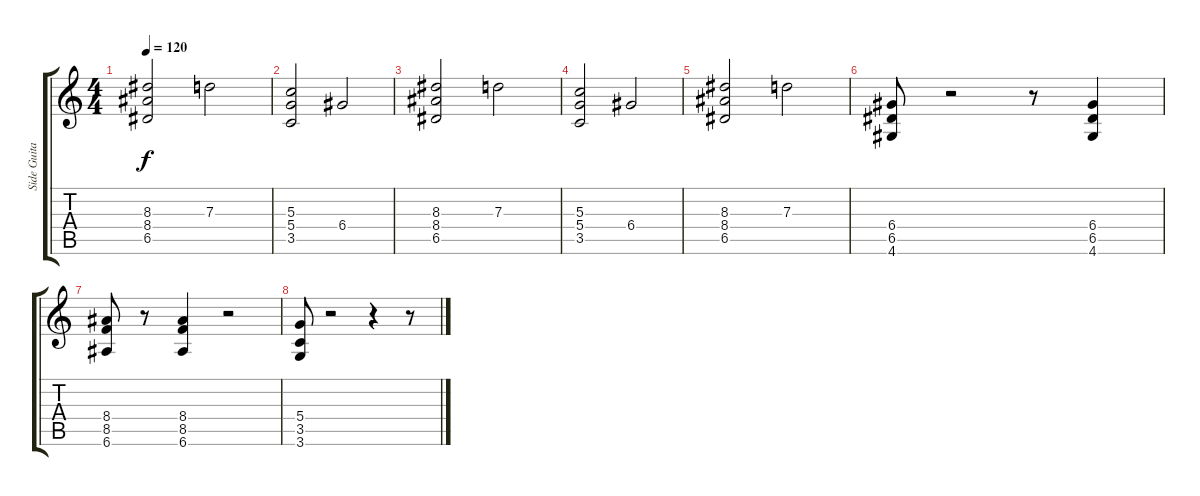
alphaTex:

\track ("Side Guitar" "Side Guita") {instrument distortionguitar}
\staff {score tabs}
\tuning (E4 B3 G3 D3 A2 E2) {hide}
\ts (4 4)
\tempo 120
\clef g2
\ks c
(8.3 8.4 6.5).2{dy f} 7.3.2 |
(5.3 5.4 3.5).2 6.4.2 |
(8.3 8.4 6.5).2 7.3.2 |
(5.3 5.4 3.5).2 6.4.2 |
(8.3 8.4 6.5).2 7.3.2 |
(6.4 6.5 4.6).8 r.2 r.8 (6.4 6.5 4.6).4 |
(8.4 8.5 6.6).8 r.8 (8.4 8.5 6.6).4 r.2 |
(5.4 3.5 3.6).8 r.2 r.4 r.8
